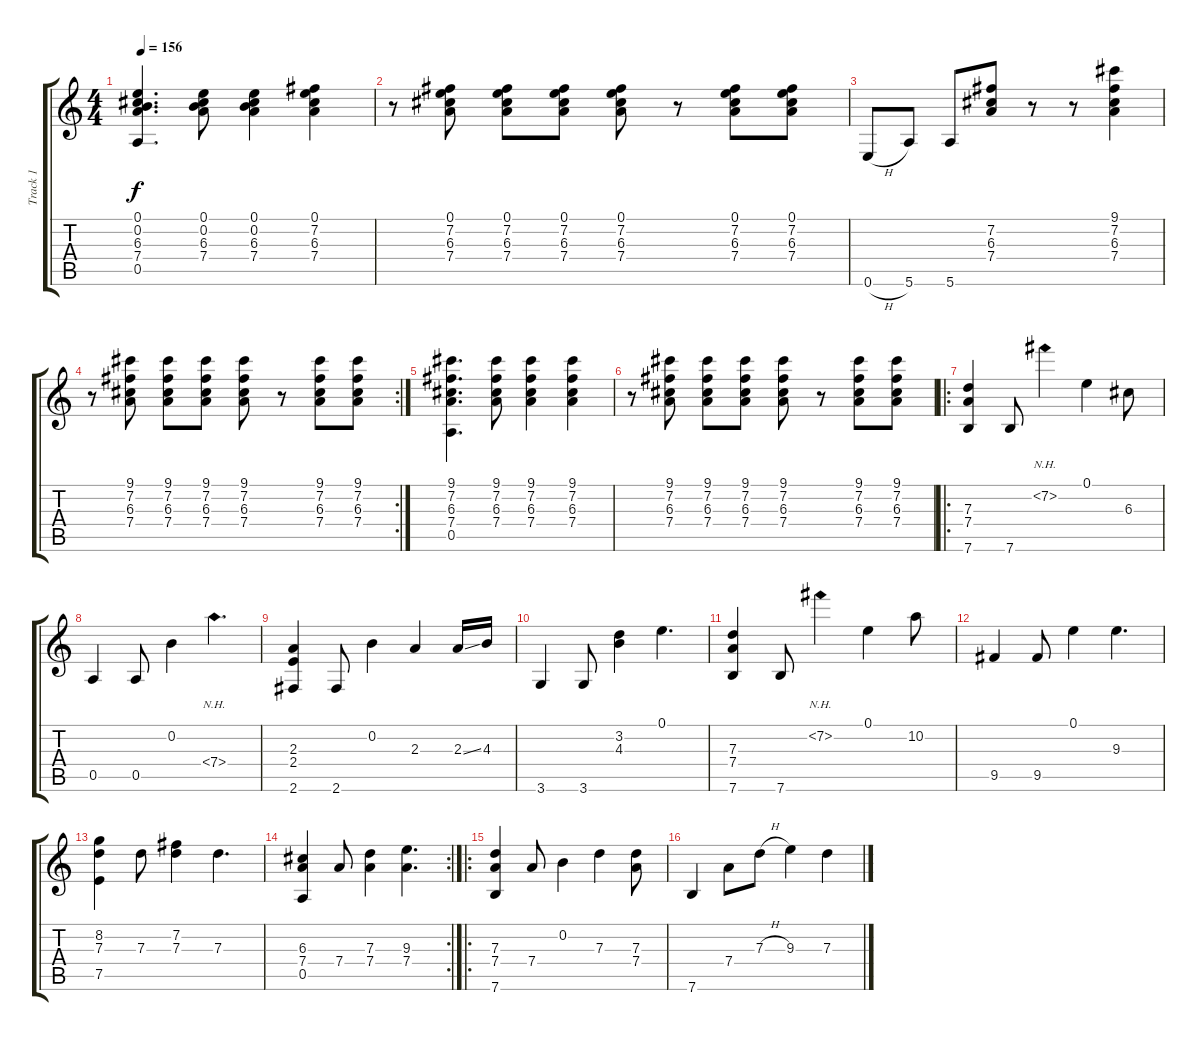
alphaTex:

\track ("Track 1" "Track 1") {instrument acousticguitarsteel}
\staff {score tabs}
\tuning (E4 B3 G3 D3 A2 E2) {hide}
\ts (4 4)
\tempo 156
\clef g2
\ks c
(0.1 0.2 6.3 7.4 0.5).4{d dy f} (0.1 0.2 6.3 7.4).8 (0.1 0.2 6.3 7.4).4 (0.1 7.2 6.3 7.4).4 |
r.8 (0.1 7.2 6.3 7.4).8 (0.1 7.2 6.3 7.4).8 (0.1 7.2 6.3 7.4).8 (0.1 7.2 6.3 7.4).8 r.8 (0.1 7.2 6.3 7.4).8 (0.1 7.2 6.3 7.4).8 |
0.6{h}.8 5.6.8 5.6.8 (7.2 6.3 7.4).8 r.8 r.8 (9.1 7.2 6.3 7.4).4 |
\rc 2
r.8 (9.1 7.2 6.3 7.4).8 (9.1 7.2 6.3 7.4).8 (9.1 7.2 6.3 7.4).8 (9.1 7.2 6.3 7.4).8 r.8 (9.1 7.2 6.3 7.4).8 (9.1 7.2 6.3 7.4).8 |
(9.1 7.2 6.3 7.4 0.5).4{d} (9.1 7.2 6.3 7.4).8 (9.1 7.2 6.3 7.4).4 (9.1 7.2 6.3 7.4).4 |
r.8 (9.1 7.2 6.3 7.4).8 (9.1 7.2 6.3 7.4).8 (9.1 7.2 6.3 7.4).8 (9.1 7.2 6.3 7.4).8 r.8 (9.1 7.2 6.3 7.4).8 (9.1 7.2 6.3 7.4).8 |
\ro
(7.3 7.4 7.6).4 7.6.8 7.2{nh}.4 0.1.4 6.3.8 |
0.5.4 0.5.8 0.2.4 7.4{nh}.4{d} |
(2.3 2.4 2.6).4 2.6.8 0.2.4 2.3.4 2.3{ss}.16 4.3.16 |
3.6.4 3.6.8 (3.2 4.3).4 0.1.4{d} |
(7.3 7.4 7.6).4 7.6.8 7.2{nh}.4 0.1.4 10.2.8 |
9.5.4 9.5.8 0.1.4 9.3.4{d} |
(8.2 7.3 7.5).4 7.3.8 (7.2 7.3).4 7.3.4{d} |
\rc 2
(6.3 7.4 0.5).4 7.4.8 (7.3 7.4).4 (9.3 7.4).4{d} |
\ro
(7.3 7.4 7.6).4 7.4.8 0.2.4 7.3.4 (7.3 7.4).8 |
7.6.4 7.4.8 7.3{h}.8 9.3.4 7.3.4
